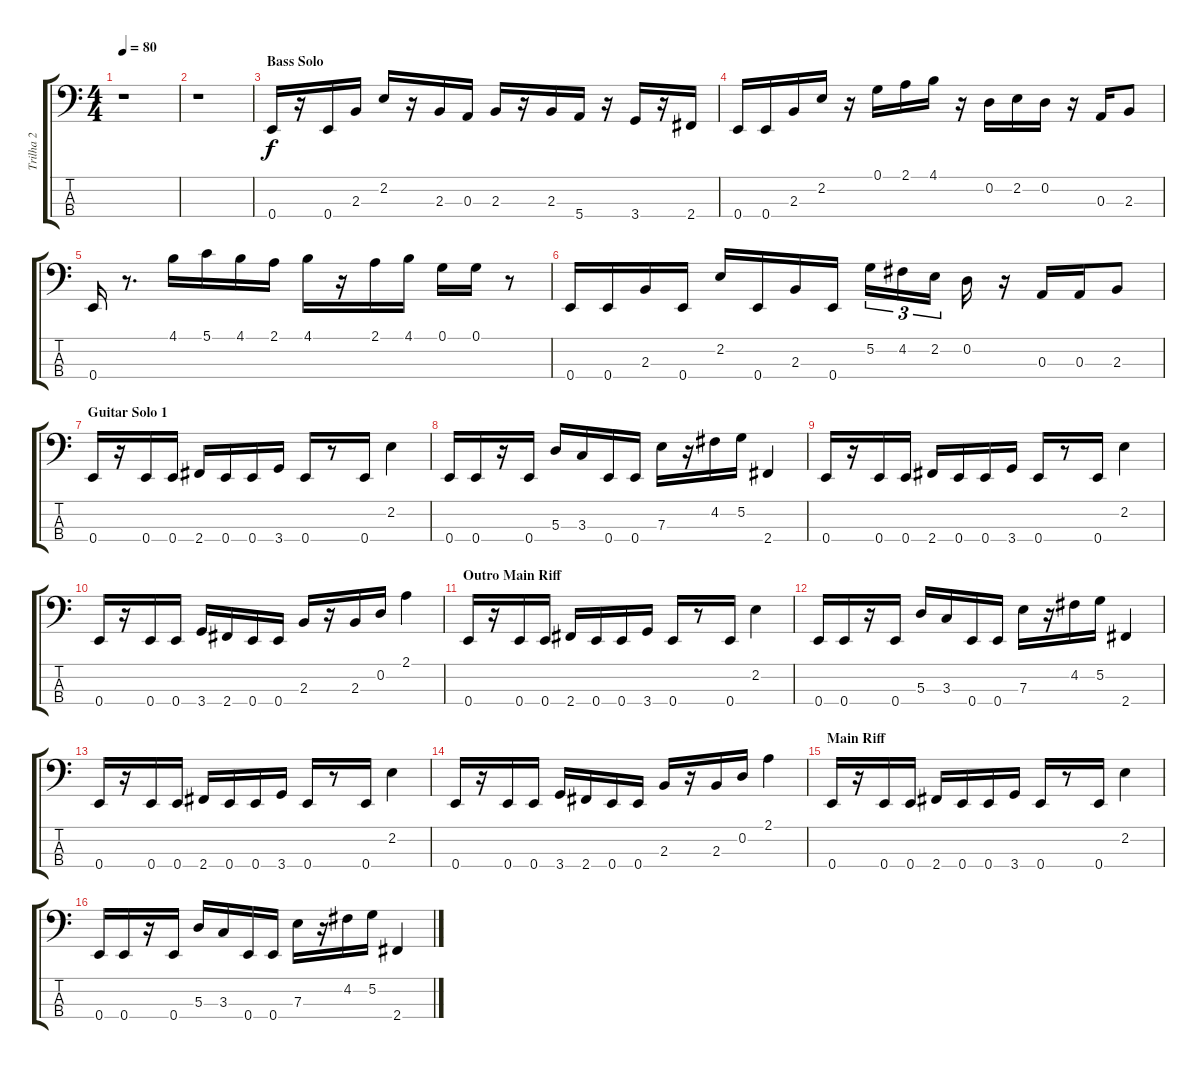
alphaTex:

\track ("Trilha 2" "Trilha 2") {instrument electricbassfinger}
\staff {score tabs}
\tuning (G2 D2 A1 E1) {hide}
\ts (4 4)
\tempo 80
\clef f4
\ks c
r.1{dy f} |
r.1 |
\section ("" "Bass Solo")
0.4.16 r.16 0.4.16 2.3.16 2.2.16 r.16 2.3.16 0.3.16 2.3.16 r.16 2.3.16 5.4.16 r.16 3.4.16 r.16 2.4.16 |
0.4.16 0.4.16 2.3.16 2.2.16 r.16 0.1.16 2.1.16 4.1.16 r.16 0.2.16 2.2.16 0.2.16 r.16 0.3.16 2.3.8 |
0.4.16 r.8{d} 4.1.16 5.1.16 4.1.16 2.1.16 4.1.16 r.16 2.1.16 4.1.16 0.1.16 0.1.16 r.8 |
0.4.16 0.4.16 2.3.16 0.4.16 2.2.16 0.4.16 2.3.16 0.4.16 5.2.16{tu (3 2)} 4.2.16{tu (3 2)} 2.2.16{tu (3 2)} 0.2.16 r.16 0.3.16 0.3.16 2.3.8 |
\section ("" "Guitar Solo 1")
0.4.16 r.16 0.4.16 0.4.16 2.4.16 0.4.16 0.4.16 3.4.16 0.4.16 r.8 0.4.16 2.2.4 |
0.4.16 0.4.16 r.16 0.4.16 5.3.16 3.3.16 0.4.16 0.4.16 7.3.16 r.16 4.2.16 5.2.16 2.4.4 |
0.4.16 r.16 0.4.16 0.4.16 2.4.16 0.4.16 0.4.16 3.4.16 0.4.16 r.8 0.4.16 2.2.4 |
0.4.16 r.16 0.4.16 0.4.16 3.4.16 2.4.16 0.4.16 0.4.16 2.3.16 r.16 2.3.16 0.2.16 2.1.4 |
\section ("" "Outro Main Riff")
0.4.16 r.16 0.4.16 0.4.16 2.4.16 0.4.16 0.4.16 3.4.16 0.4.16 r.8 0.4.16 2.2.4 |
0.4.16 0.4.16 r.16 0.4.16 5.3.16 3.3.16 0.4.16 0.4.16 7.3.16 r.16 4.2.16 5.2.16 2.4.4 |
0.4.16 r.16 0.4.16 0.4.16 2.4.16 0.4.16 0.4.16 3.4.16 0.4.16 r.8 0.4.16 2.2.4 |
0.4.16 r.16 0.4.16 0.4.16 3.4.16 2.4.16 0.4.16 0.4.16 2.3.16 r.16 2.3.16 0.2.16 2.1.4 |
\section ("" "Main Riff")
0.4.16 r.16 0.4.16 0.4.16 2.4.16 0.4.16 0.4.16 3.4.16 0.4.16 r.8 0.4.16 2.2.4 |
0.4.16 0.4.16 r.16 0.4.16 5.3.16 3.3.16 0.4.16 0.4.16 7.3.16 r.16 4.2.16 5.2.16 2.4.4
